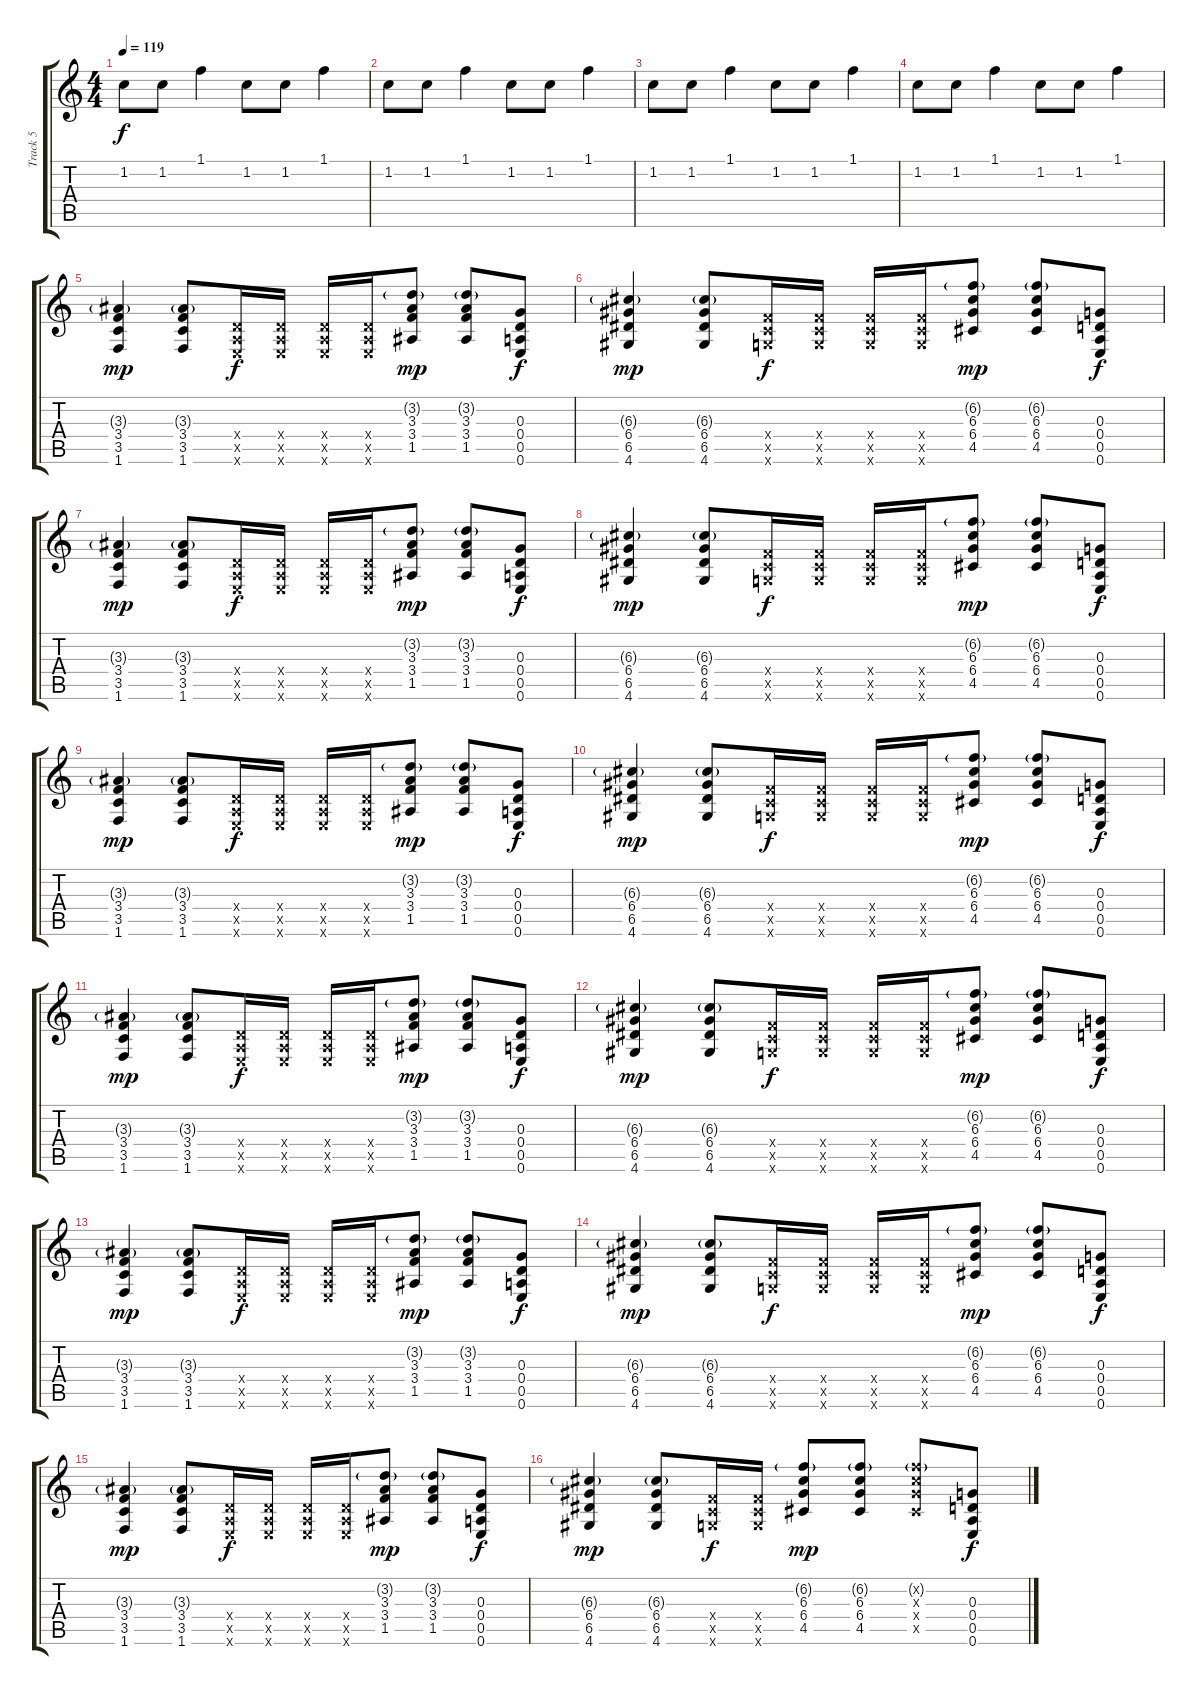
\track ("Track 5" "Track 5") {instrument overdrivenguitar}
\staff {score tabs}
\tuning (E4 B3 G3 D3 A2 E2) {hide}
\ts (4 4)
\tempo 119
\clef g2
\ks c
1.2.8{dy f} 1.2.8 1.1.4 1.2.8 1.2.8 1.1.4 |
1.2.8 1.2.8 1.1.4 1.2.8 1.2.8 1.1.4 |
1.2.8 1.2.8 1.1.4 1.2.8 1.2.8 1.1.4 |
1.2.8 1.2.8 1.1.4 1.2.8 1.2.8 1.1.4 |
(3.3{g} 3.4 3.5 1.6).4{dy mp} (3.3{g} 3.4 3.5 1.6).8 (0.4{x} 0.5{x} 0.6{x}).16{dy f} (0.4{x} 0.5{x} 0.6{x}).16 (0.4{x} 0.5{x} 0.6{x}).16 (0.4{x} 0.5{x} 0.6{x}).16 (3.2{g} 3.3 3.4 1.5).8{dy mp} (3.2{g} 3.3 3.4 1.5).8 (0.3 0.4 0.5 0.6).8{dy f} |
(6.3{g} 6.4 6.5 4.6).4{dy mp} (6.3{g} 6.4 6.5 4.6).8 (3.4{x} 3.5{x} 3.6{x}).16{dy f} (3.4{x} 3.5{x} 3.6{x}).16 (3.4{x} 3.5{x} 3.6{x}).16 (3.4{x} 3.5{x} 3.6{x}).16 (6.2{g} 6.3 6.4 4.5).8{dy mp} (6.2{g} 6.3 6.4 4.5).8 (0.3 0.4 0.5 0.6).8{dy f} |
(3.3{g} 3.4 3.5 1.6).4{dy mp} (3.3{g} 3.4 3.5 1.6).8 (0.4{x} 0.5{x} 0.6{x}).16{dy f} (0.4{x} 0.5{x} 0.6{x}).16 (0.4{x} 0.5{x} 0.6{x}).16 (0.4{x} 0.5{x} 0.6{x}).16 (3.2{g} 3.3 3.4 1.5).8{dy mp} (3.2{g} 3.3 3.4 1.5).8 (0.3 0.4 0.5 0.6).8{dy f} |
(6.3{g} 6.4 6.5 4.6).4{dy mp} (6.3{g} 6.4 6.5 4.6).8 (3.4{x} 3.5{x} 3.6{x}).16{dy f} (3.4{x} 3.5{x} 3.6{x}).16 (3.4{x} 3.5{x} 3.6{x}).16 (3.4{x} 3.5{x} 3.6{x}).16 (6.2{g} 6.3 6.4 4.5).8{dy mp} (6.2{g} 6.3 6.4 4.5).8 (0.3 0.4 0.5 0.6).8{dy f} |
(3.3{g} 3.4 3.5 1.6).4{dy mp} (3.3{g} 3.4 3.5 1.6).8 (0.4{x} 0.5{x} 0.6{x}).16{dy f} (0.4{x} 0.5{x} 0.6{x}).16 (0.4{x} 0.5{x} 0.6{x}).16 (0.4{x} 0.5{x} 0.6{x}).16 (3.2{g} 3.3 3.4 1.5).8{dy mp} (3.2{g} 3.3 3.4 1.5).8 (0.3 0.4 0.5 0.6).8{dy f} |
(6.3{g} 6.4 6.5 4.6).4{dy mp} (6.3{g} 6.4 6.5 4.6).8 (3.4{x} 3.5{x} 3.6{x}).16{dy f} (3.4{x} 3.5{x} 3.6{x}).16 (3.4{x} 3.5{x} 3.6{x}).16 (3.4{x} 3.5{x} 3.6{x}).16 (6.2{g} 6.3 6.4 4.5).8{dy mp} (6.2{g} 6.3 6.4 4.5).8 (0.3 0.4 0.5 0.6).8{dy f} |
(3.3{g} 3.4 3.5 1.6).4{dy mp} (3.3{g} 3.4 3.5 1.6).8 (0.4{x} 0.5{x} 0.6{x}).16{dy f} (0.4{x} 0.5{x} 0.6{x}).16 (0.4{x} 0.5{x} 0.6{x}).16 (0.4{x} 0.5{x} 0.6{x}).16 (3.2{g} 3.3 3.4 1.5).8{dy mp} (3.2{g} 3.3 3.4 1.5).8 (0.3 0.4 0.5 0.6).8{dy f} |
(6.3{g} 6.4 6.5 4.6).4{dy mp} (6.3{g} 6.4 6.5 4.6).8 (3.4{x} 3.5{x} 3.6{x}).16{dy f} (3.4{x} 3.5{x} 3.6{x}).16 (3.4{x} 3.5{x} 3.6{x}).16 (3.4{x} 3.5{x} 3.6{x}).16 (6.2{g} 6.3 6.4 4.5).8{dy mp} (6.2{g} 6.3 6.4 4.5).8 (0.3 0.4 0.5 0.6).8{dy f} |
(3.3{g} 3.4 3.5 1.6).4{dy mp} (3.3{g} 3.4 3.5 1.6).8 (0.4{x} 0.5{x} 0.6{x}).16{dy f} (0.4{x} 0.5{x} 0.6{x}).16 (0.4{x} 0.5{x} 0.6{x}).16 (0.4{x} 0.5{x} 0.6{x}).16 (3.2{g} 3.3 3.4 1.5).8{dy mp} (3.2{g} 3.3 3.4 1.5).8 (0.3 0.4 0.5 0.6).8{dy f} |
(6.3{g} 6.4 6.5 4.6).4{dy mp} (6.3{g} 6.4 6.5 4.6).8 (3.4{x} 3.5{x} 3.6{x}).16{dy f} (3.4{x} 3.5{x} 3.6{x}).16 (3.4{x} 3.5{x} 3.6{x}).16 (3.4{x} 3.5{x} 3.6{x}).16 (6.2{g} 6.3 6.4 4.5).8{dy mp} (6.2{g} 6.3 6.4 4.5).8 (0.3 0.4 0.5 0.6).8{dy f} |
(3.3{g} 3.4 3.5 1.6).4{dy mp} (3.3{g} 3.4 3.5 1.6).8 (0.4{x} 0.5{x} 0.6{x}).16{dy f} (0.4{x} 0.5{x} 0.6{x}).16 (0.4{x} 0.5{x} 0.6{x}).16 (0.4{x} 0.5{x} 0.6{x}).16 (3.2{g} 3.3 3.4 1.5).8{dy mp} (3.2{g} 3.3 3.4 1.5).8 (0.3 0.4 0.5 0.6).8{dy f} |
(6.3{g} 6.4 6.5 4.6).4{dy mp} (6.3{g} 6.4 6.5 4.6).8 (3.4{x} 3.5{x} 3.6{x}).16{dy f} (3.4{x} 3.5{x} 3.6{x}).16 (6.2{g} 6.3 6.4 4.5).8{dy mp} (6.2{g} 6.3 6.4 4.5).8 (6.2{g x} 6.3{x} 6.4{x} 4.5{x}).8 (0.3 0.4 0.5 0.6).8{dy f}
